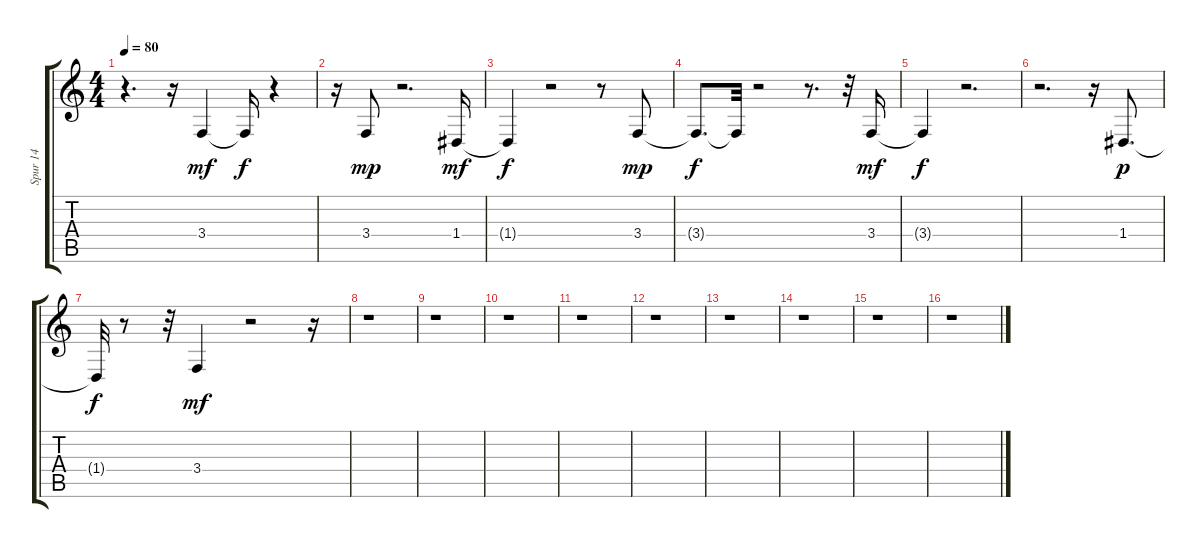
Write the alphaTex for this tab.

\track ("Spur 14" "Spur 14") {instrument guitarfretnoise}
\staff {score tabs}
\tuning (E4 B3 G3 D3 A2 E2) {hide}
\ts (4 4)
\tempo 80
\clef g2
\ks c
r.4{d dy mf instrument guitarfretnoise} r.16 3.4.4 3.4{t}.16{dy f} r.4 |
r.16 3.4.8{dy mp} r.2{d} 1.4.16{dy mf} |
1.4{t}.4{dy f} r.2 r.8 3.4.8{dy mp} |
3.4{t}.8{d dy f} 3.4{t}.32 r.2 r.8{d} r.32 3.4.16{dy mf} |
3.4{t}.4{dy f} r.2{d} |
r.2{d} r.16 1.4.8{d dy p} |
1.4{t}.32{dy f} r.8 r.32 3.4.4{dy mf} r.2 r.16 |
r.1 |
r.1 |
r.1 |
r.1 |
r.1 |
r.1 |
r.1 |
r.1 |
r.1
